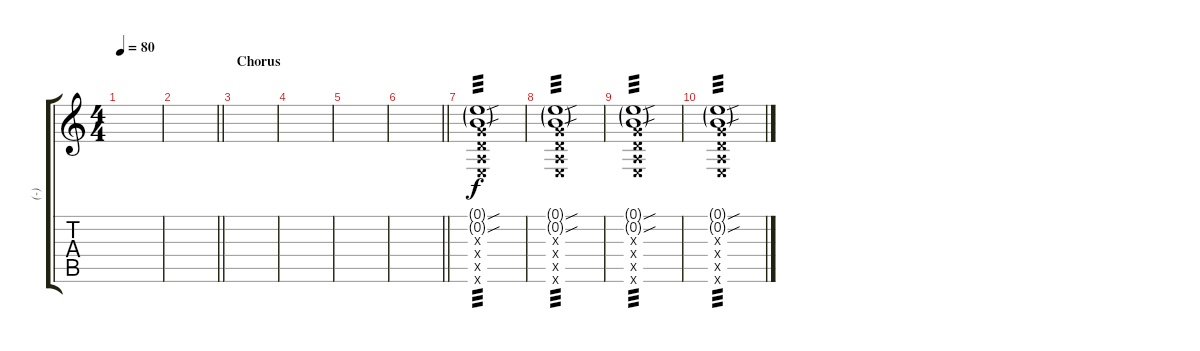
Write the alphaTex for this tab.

\track ("(-)" "(-)") {instrument overdrivenguitar}
\staff {score tabs}
\tuning (E4 B3 G3 D3 A2 E2) {hide}
\ts (4 4)
\tempo 80
\clef g2
\ks c
|
\barLineRight lightlight
|
\section ("" "Chorus")
|
|
|
\barLineRight lightlight
|
(0.1{sou g} 0.2{sou g} 0.3{x} 0.4{x} 0.5{x} 0.6{x}).1{tp 3} |
(0.1{sou g} 0.2{sou g} 0.3{x} 0.4{x} 0.5{x} 0.6{x}).1{tp 3} |
(0.1{sou g} 0.2{sou g} 0.3{x} 0.4{x} 0.5{x} 0.6{x}).1{tp 3} |
(0.1{sou g} 0.2{sou g} 0.3{x} 0.4{x} 0.5{x} 0.6{x}).1{tp 3}
